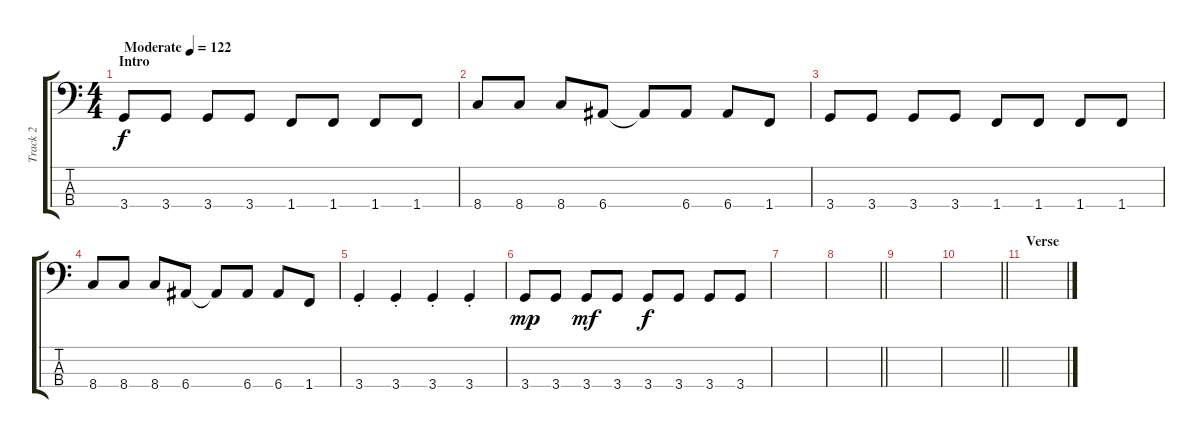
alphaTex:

\track ("Track 2" "Track 2") {instrument electricbassfinger}
\staff {score tabs}
\tuning (G2 D2 A1 E1) {hide}
\ts (4 4)
\section ("" "Intro")
\tempo (122 "Moderate")
\clef f4
\ks c
3.4.8{dy f instrument electricbassfinger} 3.4.8 3.4.8 3.4.8 1.4.8 1.4.8 1.4.8 1.4.8 |
8.4.8 8.4.8 8.4.8 6.4.8 6.4{t}.8 6.4.8 6.4.8 1.4.8 |
3.4.8 3.4.8 3.4.8 3.4.8 1.4.8 1.4.8 1.4.8 1.4.8 |
8.4.8 8.4.8 8.4.8 6.4.8 6.4{t}.8 6.4.8 6.4.8 1.4.8 |
3.4{st}.4 3.4{st}.4 3.4{st}.4 3.4{st}.4 |
3.4.8{dy mp} 3.4.8 3.4.8{dy mf} 3.4.8 3.4.8{dy f} 3.4.8 3.4.8 3.4.8 |
|
\barLineRight lightlight
|
|
\barLineRight lightlight
|
\section ("" "Verse")
